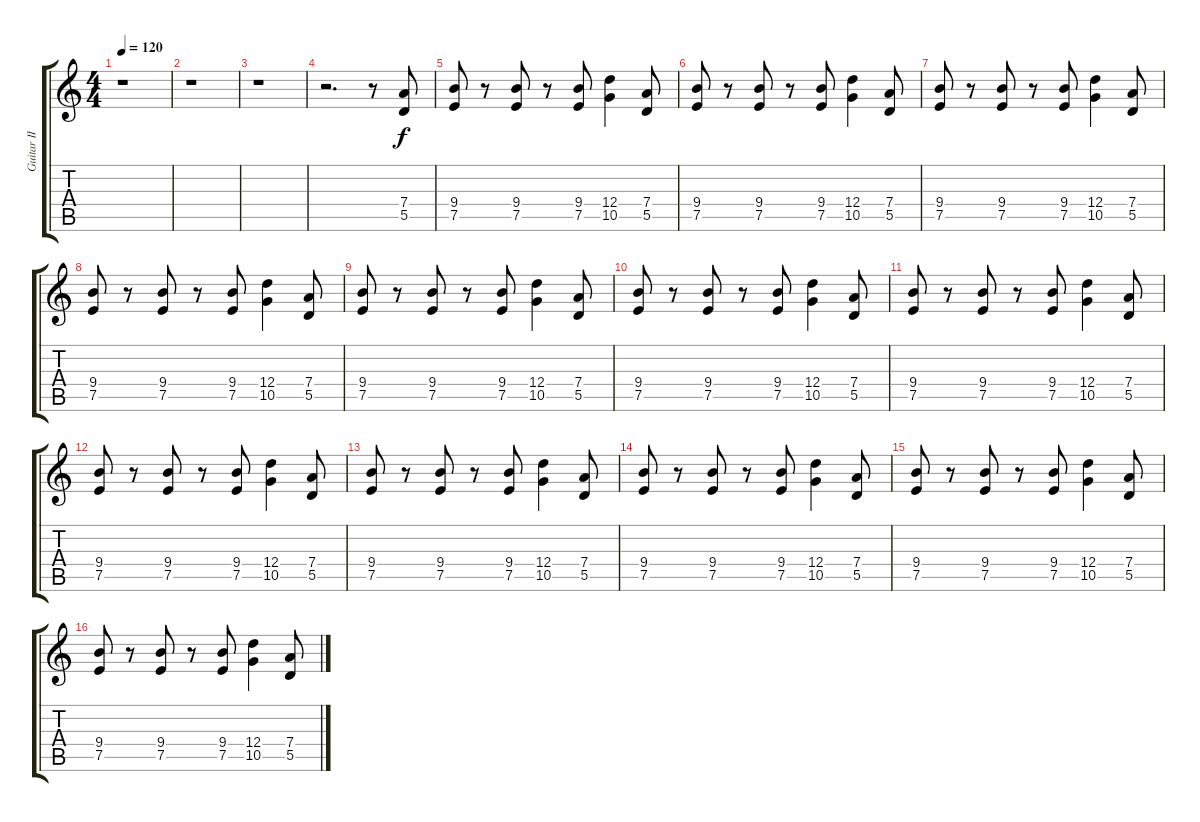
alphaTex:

\track ("Guitar II" "Guitar II") {instrument overdrivenguitar}
\staff {score tabs}
\tuning (E4 B3 G3 D3 A2 E2) {hide}
\ts (4 4)
\tempo 120
\clef g2
\ks c
r.1{dy f instrument overdrivenguitar} |
r.1 |
r.1 |
r.2{d} r.8 (7.4 5.5).8 |
(9.4 7.5).8 r.8 (9.4 7.5).8 r.8 (9.4 7.5).8 (12.4 10.5).4 (7.4 5.5).8 |
(9.4 7.5).8 r.8 (9.4 7.5).8 r.8 (9.4 7.5).8 (12.4 10.5).4 (7.4 5.5).8 |
(9.4 7.5).8 r.8 (9.4 7.5).8 r.8 (9.4 7.5).8 (12.4 10.5).4 (7.4 5.5).8 |
(9.4 7.5).8 r.8 (9.4 7.5).8 r.8 (9.4 7.5).8 (12.4 10.5).4 (7.4 5.5).8 |
(9.4 7.5).8 r.8 (9.4 7.5).8 r.8 (9.4 7.5).8 (12.4 10.5).4 (7.4 5.5).8 |
(9.4 7.5).8 r.8 (9.4 7.5).8 r.8 (9.4 7.5).8 (12.4 10.5).4 (7.4 5.5).8 |
(9.4 7.5).8 r.8 (9.4 7.5).8 r.8 (9.4 7.5).8 (12.4 10.5).4 (7.4 5.5).8 |
(9.4 7.5).8 r.8 (9.4 7.5).8 r.8 (9.4 7.5).8 (12.4 10.5).4 (7.4 5.5).8 |
(9.4 7.5).8 r.8 (9.4 7.5).8 r.8 (9.4 7.5).8 (12.4 10.5).4 (7.4 5.5).8 |
(9.4 7.5).8 r.8 (9.4 7.5).8 r.8 (9.4 7.5).8 (12.4 10.5).4 (7.4 5.5).8 |
(9.4 7.5).8 r.8 (9.4 7.5).8 r.8 (9.4 7.5).8 (12.4 10.5).4 (7.4 5.5).8 |
(9.4 7.5).8 r.8 (9.4 7.5).8 r.8 (9.4 7.5).8 (12.4 10.5).4 (7.4 5.5).8
